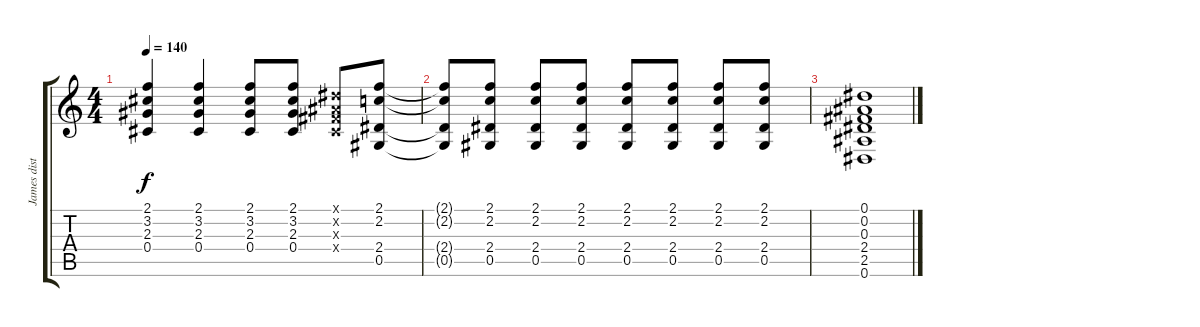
\track ("James distortion" "James dist") {instrument overdrivenguitar}
\staff {score tabs}
\tuning (Eb4 Bb3 Gb3 Db3 Ab2 Eb2) {hide}
\ts (4 4)
\tempo 140
\clef g2
\ks c
(2.1 3.2 2.3 0.4).4{dy f} (2.1 3.2 2.3 0.4).4 (2.1 3.2 2.3 0.4).8 (2.1 3.2 2.3 0.4).8 (0.1{x} 0.2{x} 0.3{x} 0.4{x}).8 (2.1 2.2 2.4 0.5).8 |
(2.1{t} 2.2{t} 2.4{t} 0.5{t}).8 (2.1 2.2 2.4 0.5).8 (2.1 2.2 2.4 0.5).8 (2.1 2.2 2.4 0.5).8 (2.1 2.2 2.4 0.5).8 (2.1 2.2 2.4 0.5).8 (2.1 2.2 2.4 0.5).8 (2.1 2.2 2.4 0.5).8 |
(0.1 0.2 0.3 2.4 2.5 0.6).1
